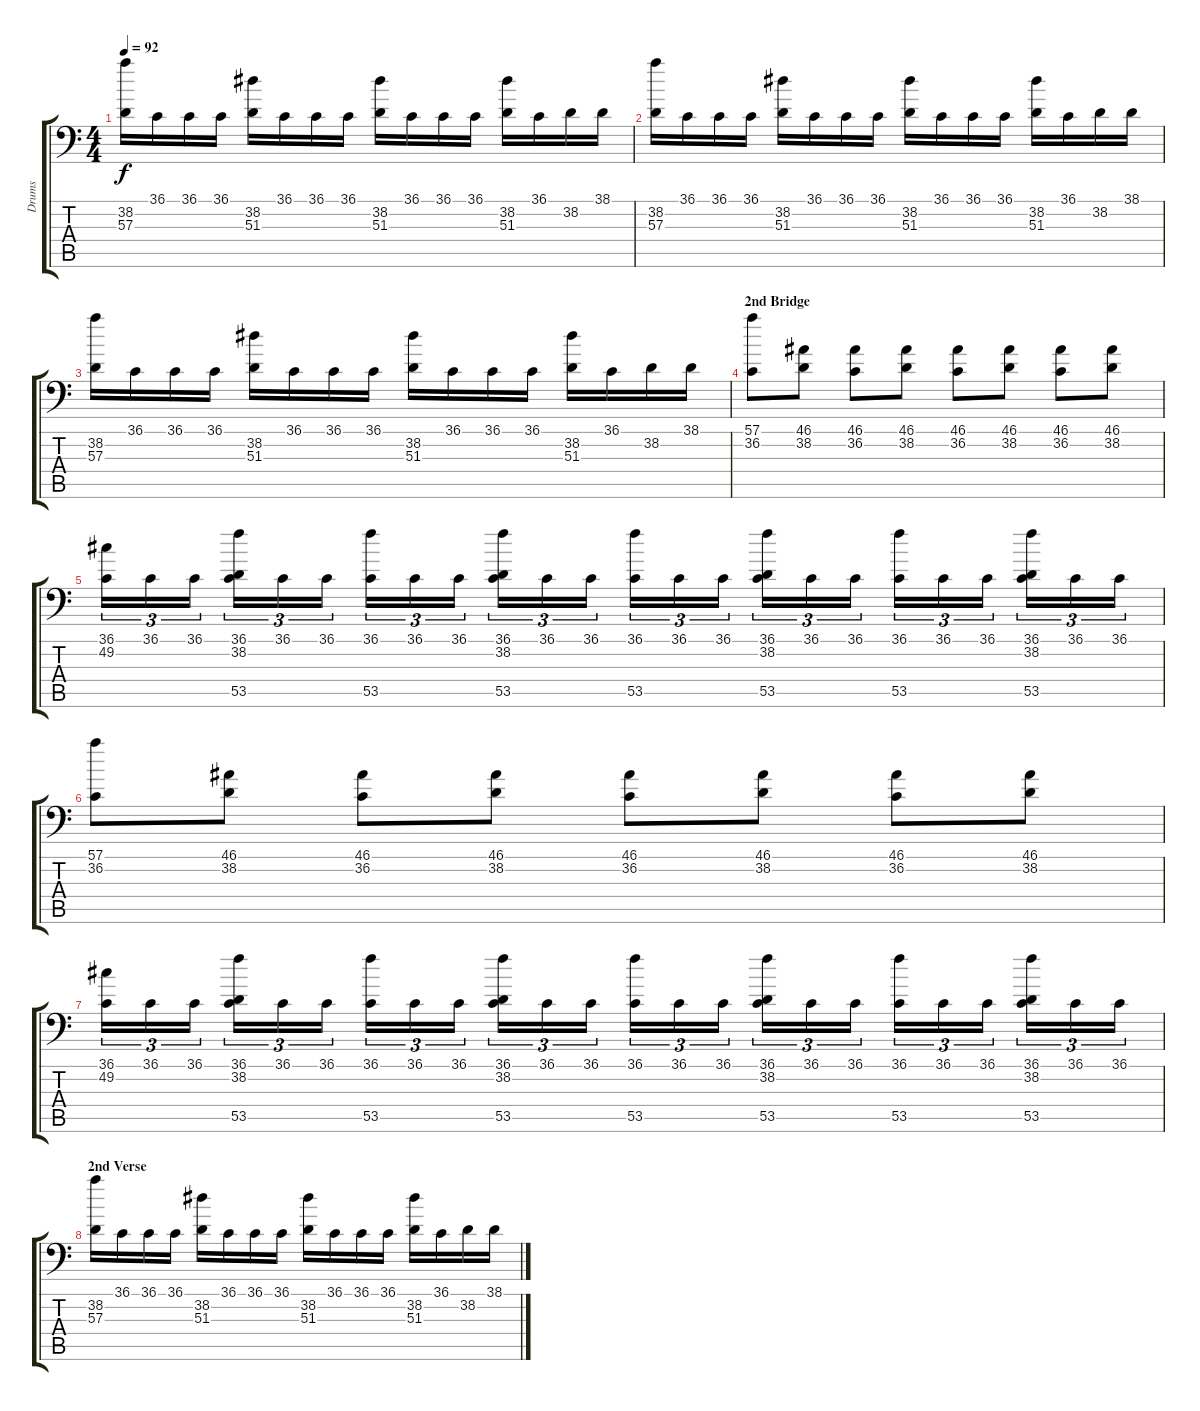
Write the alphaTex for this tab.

\track ("Drums" "Drums") {instrument acousticgrandpiano}
\staff {score tabs}
\tuning (C-1 C-1 C-1 C-1 C-1 C-1) {hide}
\ts (4 4)
\tempo 92
\clef f4
\ks c
(38.2 57.3).16{dy f} 36.1.16 36.1.16 36.1.16 (38.2 51.3).16 36.1.16 36.1.16 36.1.16 (38.2 51.3).16 36.1.16 36.1.16 36.1.16 (38.2 51.3).16 36.1.16 38.2.16 38.1.16 |
(38.2 57.3).16 36.1.16 36.1.16 36.1.16 (38.2 51.3).16 36.1.16 36.1.16 36.1.16 (38.2 51.3).16 36.1.16 36.1.16 36.1.16 (38.2 51.3).16 36.1.16 38.2.16 38.1.16 |
(38.2 57.3).16 36.1.16 36.1.16 36.1.16 (38.2 51.3).16 36.1.16 36.1.16 36.1.16 (38.2 51.3).16 36.1.16 36.1.16 36.1.16 (38.2 51.3).16 36.1.16 38.2.16 38.1.16 |
\section ("" "2nd Bridge")
(57.1 36.2).8 (46.1 38.2).8 (46.1 36.2).8 (46.1 38.2).8 (46.1 36.2).8 (46.1 38.2).8 (46.1 36.2).8 (46.1 38.2).8 |
(36.1 49.2).16{tu (3 2)} 36.1.16{tu (3 2)} 36.1.16{tu (3 2)} (36.1 38.2 53.5).16{tu (3 2)} 36.1.16{tu (3 2)} 36.1.16{tu (3 2)} (36.1 53.5).16{tu (3 2)} 36.1.16{tu (3 2)} 36.1.16{tu (3 2)} (36.1 38.2 53.5).16{tu (3 2)} 36.1.16{tu (3 2)} 36.1.16{tu (3 2)} (36.1 53.5).16{tu (3 2)} 36.1.16{tu (3 2)} 36.1.16{tu (3 2)} (36.1 38.2 53.5).16{tu (3 2)} 36.1.16{tu (3 2)} 36.1.16{tu (3 2)} (36.1 53.5).16{tu (3 2)} 36.1.16{tu (3 2)} 36.1.16{tu (3 2)} (36.1 38.2 53.5).16{tu (3 2)} 36.1.16{tu (3 2)} 36.1.16{tu (3 2)} |
(57.1 36.2).8 (46.1 38.2).8 (46.1 36.2).8 (46.1 38.2).8 (46.1 36.2).8 (46.1 38.2).8 (46.1 36.2).8 (46.1 38.2).8 |
(36.1 49.2).16{tu (3 2)} 36.1.16{tu (3 2)} 36.1.16{tu (3 2)} (36.1 38.2 53.5).16{tu (3 2)} 36.1.16{tu (3 2)} 36.1.16{tu (3 2)} (36.1 53.5).16{tu (3 2)} 36.1.16{tu (3 2)} 36.1.16{tu (3 2)} (36.1 38.2 53.5).16{tu (3 2)} 36.1.16{tu (3 2)} 36.1.16{tu (3 2)} (36.1 53.5).16{tu (3 2)} 36.1.16{tu (3 2)} 36.1.16{tu (3 2)} (36.1 38.2 53.5).16{tu (3 2)} 36.1.16{tu (3 2)} 36.1.16{tu (3 2)} (36.1 53.5).16{tu (3 2)} 36.1.16{tu (3 2)} 36.1.16{tu (3 2)} (36.1 38.2 53.5).16{tu (3 2)} 36.1.16{tu (3 2)} 36.1.16{tu (3 2)} |
\section ("" "2nd Verse")
(38.2 57.3).16 36.1.16 36.1.16 36.1.16 (38.2 51.3).16 36.1.16 36.1.16 36.1.16 (38.2 51.3).16 36.1.16 36.1.16 36.1.16 (38.2 51.3).16 36.1.16 38.2.16 38.1.16
